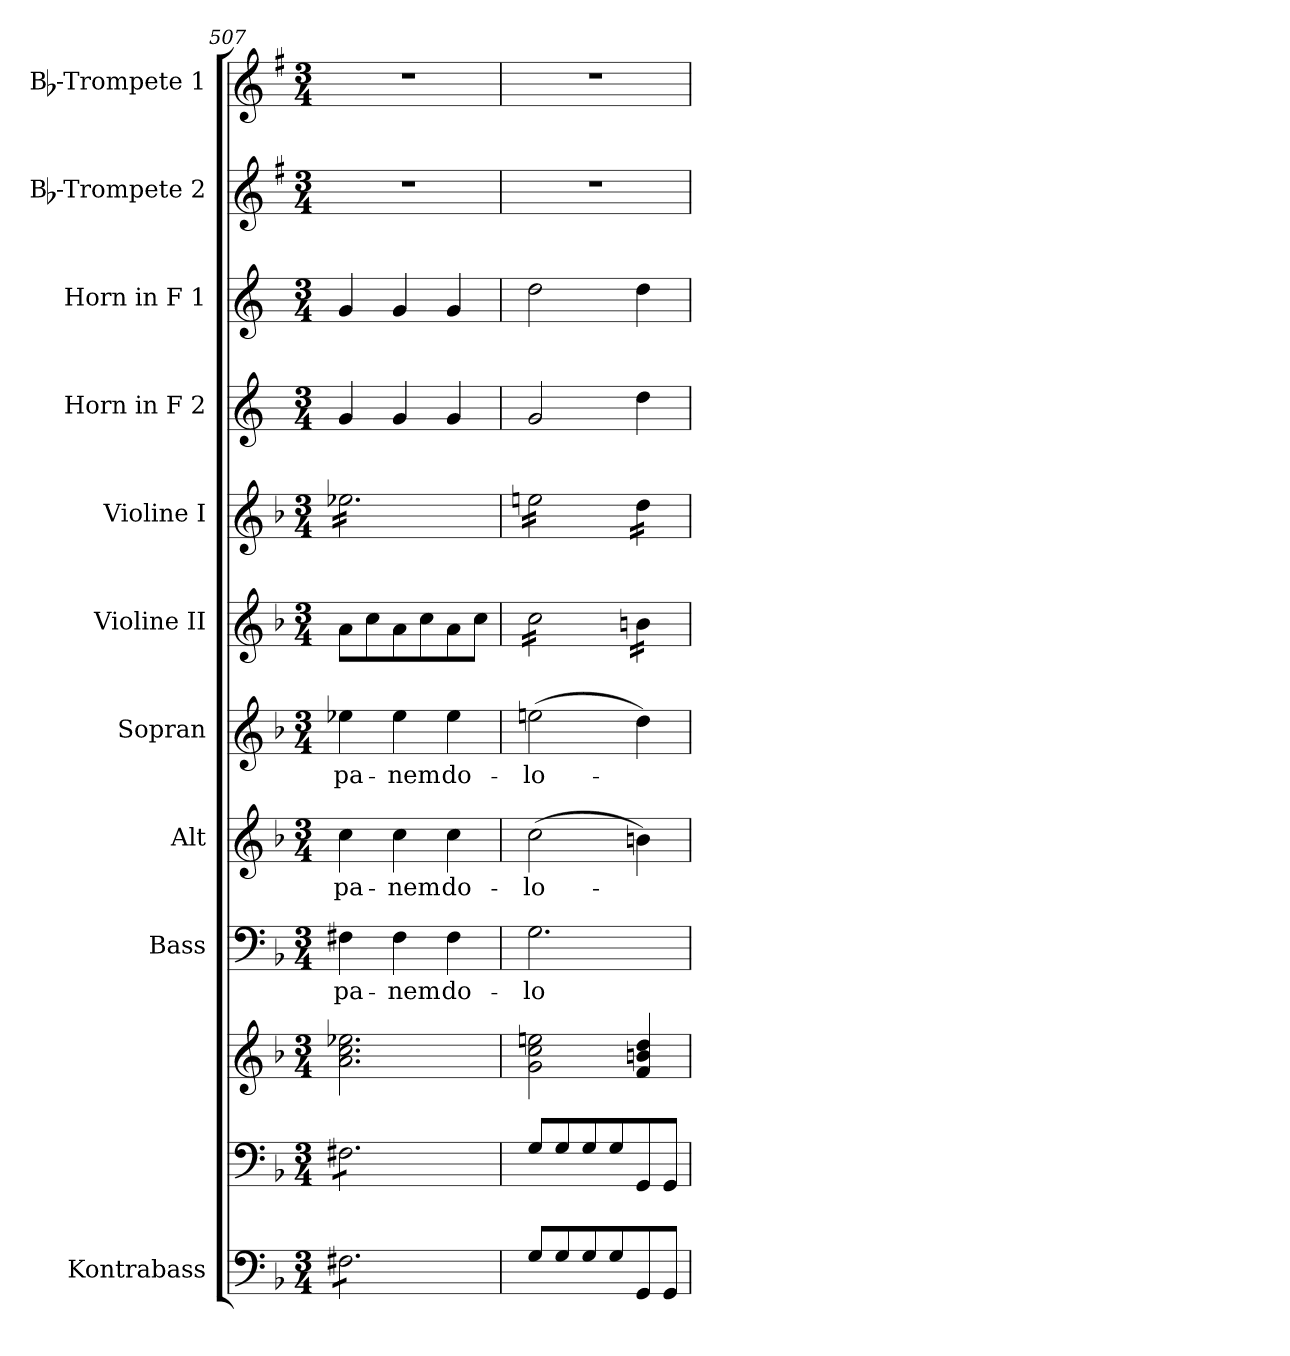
**kern	**kern	**kern	**kern	**text	**kern	**text	**kern	**text	**kern	**kern	**kern	**kern	**kern	**kern
*part11	*part10	*part10	*part9	*part9	*part8	*part8	*part7	*part7	*part6	*part5	*part4	*part3	*part2	*part1
*staff12	*staff11	*staff10	*staff9	*staff9	*staff8	*staff8	*staff7	*staff7	*staff6	*staff5	*staff4	*staff3	*staff2	*staff1
*I"Kontrabass	*	*	*I"Bass	*	*I"Alt	*	*I"Sopran	*	*I"Violine II	*I"Violine I	*I"Horn in F 2	*I"Horn in F 1	*I"Bb-Trompete 2	*I"Bb-Trompete 1
*I'Kb.	*	*	*I'B.	*	*I'A.	*	*I'S.	*	*I'Vl. II	*I'Vl. I	*	*	*I'Bb Trp. 2	*I'Bb Trp. 1
*clefF4	*clefF4	*clefG2	*clefF4	*	*clefG2	*	*clefG2	*	*clefG2	*clefG2	*clefG2	*clefG2	*clefG2	*clefG2
*ITrd7c12	*	*	*	*	*	*	*	*	*	*	*ITrd4c7	*ITrd4c7	*ITrd1c2	*ITrd1c2
*k[b-]	*k[b-]	*k[b-]	*k[b-]	*	*k[b-]	*	*k[b-]	*	*k[b-]	*k[b-]	*k[b-]	*k[b-]	*k[b-]	*k[b-]
*F:	*F:	*F:	*F:	*	*F:	*	*F:	*	*F:	*F:	*F:	*F:	*F:	*F:
*M3/4	*M3/4	*M3/4	*M3/4	*	*M3/4	*	*M3/4	*	*M3/4	*M3/4	*M3/4	*M3/4	*M3/4	*M3/4
=507	=507	=507	=507	=507	=507	=507	=507	=507	=507	=507	=507	=507	=507	=507
!	!	!	!	!LO:LY:b	!	!LO:LY:b	!	!LO:LY:b	!	!	!	!	!	!
*tremolo	*	*	*	*	*	*	*	*	*	*	*	*	*	*
*	*tremolo	*	*	*	*	*	*	*	*	*	*	*	*	*
*	*	*	*	*	*	*	*	*	*	*tremolo	*	*	*	*
8FF#X\L	8F#X\L	2.a\ 2.cc\ 2.ee-X\	4F#X\	pa-	4cc\	pa-	4ee-X\	pa-	8a\L	16ee-X\LL	4c/	4c/	2.r	2.r
.	.	.	.	.	.	.	.	.	.	16ee-X\	.	.	.	.
8FF#X\	8F#X\	.	.	.	.	.	.	.	8cc\	16ee-X\	.	.	.	.
.	.	.	.	.	.	.	.	.	.	16ee-X\	.	.	.	.
!	!	!	!	!LO:LY:b	!	!LO:LY:b	!	!LO:LY:b	!	!	!	!	!	!
8FF#X\	8F#X\	.	4F#\	-nem	4cc\	-nem	4ee-\	-nem	8a\	16ee-X\	4c/	4c/	.	.
.	.	.	.	.	.	.	.	.	.	16ee-X\	.	.	.	.
8FF#X\	8F#X\	.	.	.	.	.	.	.	8cc\	16ee-X\	.	.	.	.
.	.	.	.	.	.	.	.	.	.	16ee-X\	.	.	.	.
!	!	!	!	!LO:LY:b	!	!LO:LY:b	!	!LO:LY:b	!	!	!	!	!	!
8FF#X\	8F#X\	.	4F#\	do-	4cc\	do-	4ee-\	do-	8a\	16ee-X\	4c/	4c/	.	.
.	.	.	.	.	.	.	.	.	.	16ee-X\	.	.	.	.
8FF#X\J	8F#X\J	.	.	.	.	.	.	.	8cc\J	16ee-X\	.	.	.	.
*	*Xtremolo	*	*	*	*	*	*	*	*	*	*	*	*	*
*Xtremolo	*	*	*	*	*	*	*	*	*	*	*	*	*	*
.	.	.	.	.	.	.	.	.	.	16ee-X\JJ	.	.	.	.
=508	=508	=508	=508	=508	=508	=508	=508	=508	=508	=508	=508	=508	=508	=508
!	!	!	!	!LO:LY:b	!	!LO:LY:b	!	!LO:LY:b	!	!	!	!	!	!
*	*	*	*	*	*	*	*	*	*tremolo	*	*	*	*	*
8GG/L	8G/L	2g\ 2cc\ 2een\	2.G\	-lo-	(>2cc\	-lo-	(>2een\	-lo-	16cc\LL	16een\LL	2c/	2g\	2.r	2.r
.	.	.	.	.	.	.	.	.	16cc\	16een\	.	.	.	.
8GG/	8G/	.	.	.	.	.	.	.	16cc\	16een\	.	.	.	.
.	.	.	.	.	.	.	.	.	16cc\	16een\	.	.	.	.
8GG/	8G/	.	.	.	.	.	.	.	16cc\	16een\	.	.	.	.
.	.	.	.	.	.	.	.	.	16cc\	16een\	.	.	.	.
8GG/	8G/	.	.	.	.	.	.	.	16cc\	16een\	.	.	.	.
.	.	.	.	.	.	.	.	.	16cc\JJ	16een\JJ	.	.	.	.
8GGG/	8GG/	4f/ 4bn/ 4dd/	.	.	4bn\)	.	4dd\)	.	16bn\LL	16dd\LL	4g\	4g\	.	.
.	.	.	.	.	.	.	.	.	16bn\	16dd\	.	.	.	.
8GGG/J	8GG/J	.	.	.	.	.	.	.	16bn\	16dd\	.	.	.	.
.	.	.	.	.	.	.	.	.	16bn\JJ	16dd\JJ	.	.	.	.
*	*	*	*	*	*	*	*	*	*	*Xtremolo	*	*	*	*
*	*	*	*	*	*	*	*	*	*Xtremolo	*	*	*	*	*
=	=	=	=	=	=	=	=	=	=	=	=	=	=	=
*-	*-	*-	*-	*-	*-	*-	*-	*-	*-	*-	*-	*-	*-	*-
